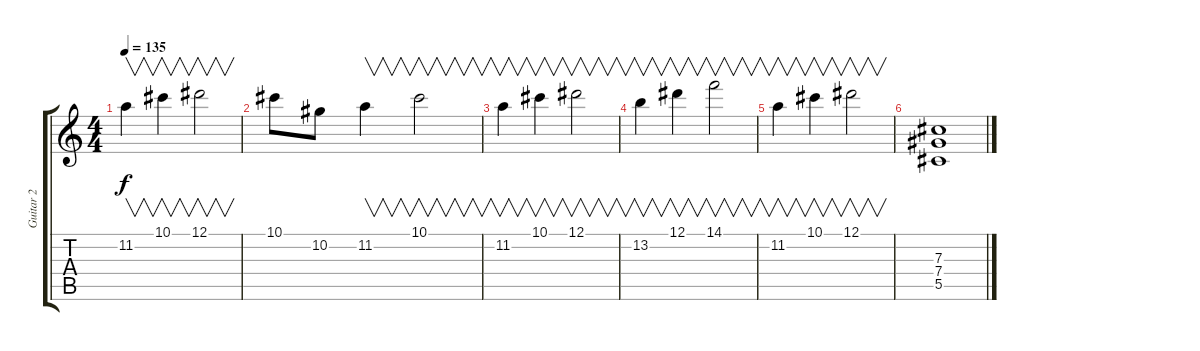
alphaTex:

\track ("Guitar 2" "Guitar 2") {instrument distortionguitar}
\staff {score tabs}
\tuning (Eb4 Bb3 Gb3 Db3 Ab2 Eb2) {hide}
\ts (4 4)
\tempo 135
\clef g2
\ks c
11.2.4{v dy f} 10.1.4{v} 12.1.2{v} |
10.1.8 10.2.8 11.2.4{v} 10.1.2{v} |
11.2.4{v} 10.1.4{v} 12.1.2{v} |
13.2.4{v} 12.1.4{v} 14.1.2{v} |
11.2.4{v} 10.1.4{v} 12.1.2{v} |
(7.3 7.4 5.5).1
